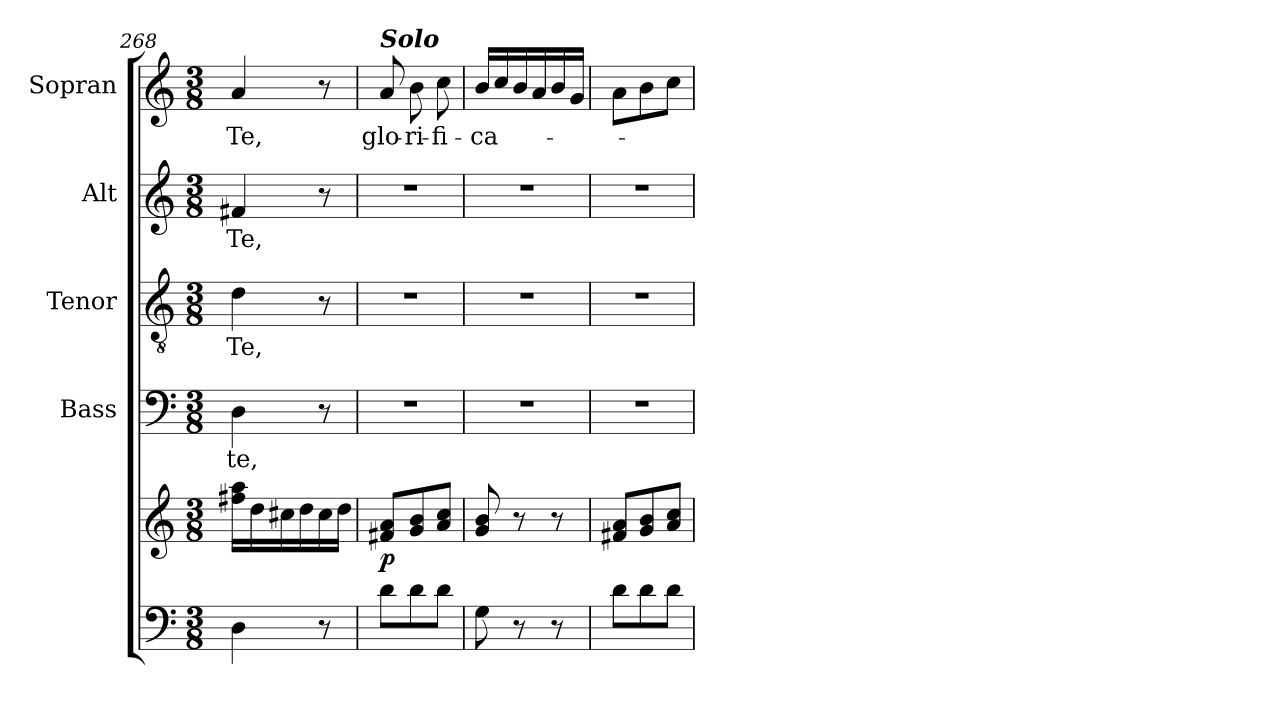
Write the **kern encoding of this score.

**kern	**kern	**dynam	**kern	**text	**kern	**text	**kern	**text	**kern	**text
*part5	*part5	*part5	*part4	*part4	*part3	*part3	*part2	*part2	*part1	*part1
*staff6	*staff5	*staff5/6	*staff4	*staff4	*staff3	*staff3	*staff2	*staff2	*staff1	*staff1
*	*	*	*I"Bass	*	*I"Tenor	*	*I"Alt	*	*I"Sopran	*
*	*	*	*I'B.	*	*I'T.	*	*I'A.	*	*I'S.	*
!!LO:PB:g=z
*clefF4	*clefG2	*	*clefF4	*	*clefGv2	*	*clefG2	*	*clefG2	*
*k[]	*k[]	*	*k[]	*	*k[]	*	*k[]	*	*k[]	*
*C:	*C:	*	*C:	*	*C:	*	*C:	*	*C:	*
*M3/8	*M3/8	*	*M3/8	*	*M3/8	*	*M3/8	*	*M3/8	*
=268	=268	=268	=268	=268	=268	=268	=268	=268	=268	=268
!	!	!	!	!LO:LY:b	!	!LO:LY:b	!	!LO:LY:b	!	!LO:LY:b
4D\	16ff#X\ 16aa\LL	.	4D\	te,	4d\	Te,	4f#X/	Te,	4a/	Te,
.	16dd\	.	.	.	.	.	.	.	.	.
.	16cc#X\	.	.	.	.	.	.	.	.	.
.	16dd\	.	.	.	.	.	.	.	.	.
8r	16cc#\	.	8r	.	8r	.	8r	.	8r	.
.	16dd\JJ	.	.	.	.	.	.	.	.	.
=269	=269	=269	=269	=269	=269	=269	=269	=269	=269	=269
!	!	!	!	!	!	!	!	!	!LO:TX:a:Bi:t=Solo	!
!	!	!LO:DY:b	!	!	!	!	!	!	!	!LO:LY:b
8d\L	8f#X/ 8a/L	p	4.r	.	4.r	.	4.r	.	8a/	glo-
!	!	!	!	!	!	!	!	!	!	!LO:LY:b
8d\	8g/ 8b/	.	.	.	.	.	.	.	8b\	-ri-
!	!	!	!	!	!	!	!	!	!	!LO:LY:b
8d\J	8a/ 8cc/J	.	.	.	.	.	.	.	8cc\	-fi-
=270	=270	=270	=270	=270	=270	=270	=270	=270	=270	=270
!	!	!	!	!	!	!	!	!	!	!LO:LY:b
8G\	8g/ 8b/	.	4.r	.	4.r	.	4.r	.	16b/LL	-ca-
.	.	.	.	.	.	.	.	.	16cc/	.
8r	8r	.	.	.	.	.	.	.	16b/	.
.	.	.	.	.	.	.	.	.	16a/	.
8r	8r	.	.	.	.	.	.	.	16b/	.
.	.	.	.	.	.	.	.	.	16g/JJ	.
=271	=271	=271	=271	=271	=271	=271	=271	=271	=271	=271
8d\L	8f#X/ 8a/L	.	4.r	.	4.r	.	4.r	.	8a\L	.
8d\	8g/ 8b/	.	.	.	.	.	.	.	8b\	.
8d\J	8a/ 8cc/J	.	.	.	.	.	.	.	8cc\J	.
=	=	=	=	=	=	=	=	=	=	=
*-	*-	*-	*-	*-	*-	*-	*-	*-	*-	*-
